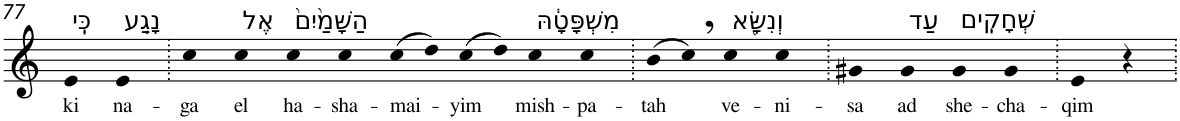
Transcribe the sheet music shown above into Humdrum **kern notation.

**kern	**text
*part1	*part1
*staff1	*staff1
*I"Piano	*
*I'Pno	*
!!LO:PB:g=z
*clefG2	*
*k[]	*
=77	=77
!LO:TX:a:t=כִּֽי	!
!	!LO:LY:b
4e	ki
!LO:TX:a:t=נָגַ֤ע	!
!	!LO:LY:b
4e	na-
=78.	=78.
!	!LO:LY:b
4cc	-ga
!LO:TX:a:t=אֶל	!
!	!LO:LY:b
4cc	el
!LO:TX:a:t=הַשָּׁמַ֙יִם֙	!
!	!LO:LY:b
4cc	ha-
!	!LO:LY:b
4cc	-sha-
!	!LO:LY:b
(>8cc	-mai-
8dd)	.
!	!LO:LY:b
(>8cc	-yim
8dd)	.
!LO:TX:a:t=מִשְׁפָּטָ֔הּ	!
!	!LO:LY:b
4cc	mish-
!	!LO:LY:b
4cc	-pa-
=79.	=79.
!	!LO:LY:b
(>8b	-tah
8cc,)	.
!LO:TX:a:t=וְנִשָּׂ֖א	!
!	!LO:LY:b
4cc	ve-
!	!LO:LY:b
4cc	-ni-
=80.	=80.
!	!LO:LY:b
4g#X	-sa
!LO:TX:a:t=עַד	!
!	!LO:LY:b
4g#	ad
!LO:TX:a:t=שְׁחָקִֽים	!
!	!LO:LY:b
4g#	she-
!	!LO:LY:b
4g#	-cha-
=81.	=81.
!	!LO:LY:b
4e	-qim
4r	.
=.	=.
*-	*-
